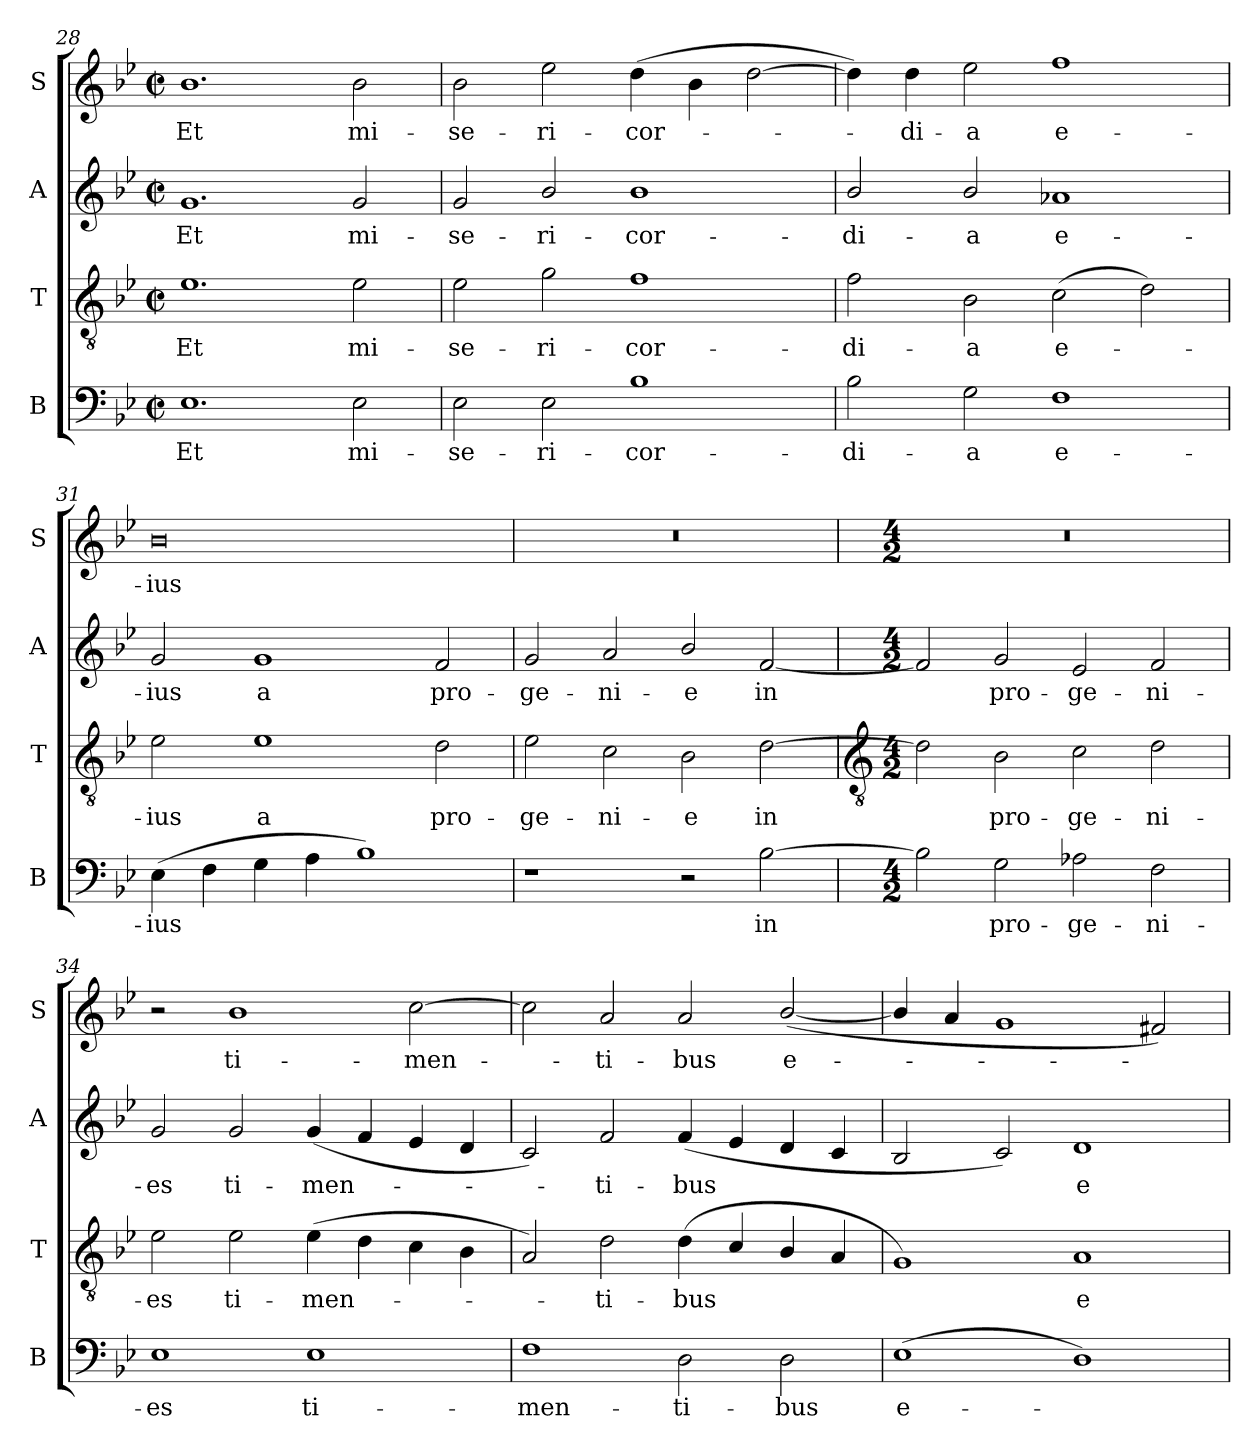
**kern	**text	**kern	**text	**kern	**text	**kern	**text
*part4	*part4	*part3	*part3	*part2	*part2	*part1	*part1
*staff4	*staff4	*staff3	*staff3	*staff2	*staff2	*staff1	*staff1
*I"B	*	*I"T	*	*I"A	*	*I"S	*
*I'B	*	*I'T	*	*I'A	*	*I'S	*
!!LO:LB:g=z
*clefF4	*	*clefGv2	*	*clefG2	*	*clefG2	*
*k[b-e-]	*	*k[b-e-]	*	*k[b-e-]	*	*k[b-e-]	*
*B-:	*	*B-:	*	*B-:	*	*B-:	*
*M4/2	*	*M4/2	*	*M4/2	*	*M4/2	*
*met(c|)	*	*met(c|)	*	*met(c|)	*	*met(c|)	*
=28	=28	=28	=28	=28	=28	=28	=28
!	!LO:LY:b	!	!LO:LY:b	!	!LO:LY:b	!	!LO:LY:b
1.E-	Et	1.e-	Et	1.g	Et	1.b-	Et
!	!LO:LY:b	!	!LO:LY:b	!	!LO:LY:b	!	!LO:LY:b
2E-	mi-	2e-	mi-	2g	mi-	2b-	mi-
=29	=29	=29	=29	=29	=29	=29	=29
!	!LO:LY:b	!	!LO:LY:b	!	!LO:LY:b	!	!LO:LY:b
2E-	-se-	2e-	-se-	2g	-se-	2b-	-se-
!	!LO:LY:b	!	!LO:LY:b	!	!LO:LY:b	!	!LO:LY:b
2E-	-ri-	2g	-ri-	2b-/	-ri-	2ee-	-ri-
!	!LO:LY:b	!	!LO:LY:b	!	!LO:LY:b	!	!LO:LY:b
1B-	-cor-	1f	-cor-	1b-	-cor-	(>4dd	-cor-
.	.	.	.	.	.	4b-	.
.	.	.	.	.	.	[2dd	.
=30	=30	=30	=30	=30	=30	=30	=30
!	!LO:LY:b	!	!LO:LY:b	!	!LO:LY:b	!	!
2B-	-di-	2f	-di-	2b-/	-di-	4dd])	.
!	!	!	!	!	!	!	!LO:LY:b
.	.	.	.	.	.	4dd	di-
!	!LO:LY:b	!	!LO:LY:b	!	!LO:LY:b	!	!LO:LY:b
2G	-a	2B-	-a	2b-/	-a	2ee-	-a
!	!LO:LY:b	!	!LO:LY:b	!	!LO:LY:b	!	!LO:LY:b
1F	e-	(>2c	e-	1a-X	e-	1ff	e-
.	.	2d)	.	.	.	.	.
=31	=31	=31	=31	=31	=31	=31	=31
!	!LO:LY:b	!	!LO:LY:b	!	!LO:LY:b	!	!LO:LY:b
(>4E-	-ius	2e-	ius	2g	-ius	0b-	-ius
4F	.	.	.	.	.	.	.
!	!	!	!LO:LY:b	!	!LO:LY:b	!	!
4G	.	1e-	a	1g	a	.	.
4A	.	.	.	.	.	.	.
1B-)	.	.	.	.	.	.	.
!	!	!	!LO:LY:b	!	!LO:LY:b	!	!
.	.	2d	pro-	2f	pro-	.	.
=32	=32	=32	=32	=32	=32	=32	=32
!	!	!	!LO:LY:b	!	!LO:LY:b	!	!
1r	.	2e-	-ge-	2g	-ge-	0r	.
!	!	!	!LO:LY:b	!	!LO:LY:b	!	!
.	.	2c	-ni-	2a	-ni-	.	.
!	!	!	!LO:LY:b	!	!LO:LY:b	!	!
2r	.	2B-	-e	2b-/	-e	.	.
!	!LO:LY:b	!	!LO:LY:b	!	!LO:LY:b	!	!
[2B-	in	[2d	in	[2f	in	.	.
!!LO:LB:g=z
=33	=33	=33	=33	=33	=33	=33	=33
*	*	*clefGv2	*	*	*	*	*
*M4/2	*	*M4/2	*	*M4/2	*	*M4/2	*
2B-]	.	2d]	.	2f]	.	0r	.
!	!LO:LY:b	!	!LO:LY:b	!	!LO:LY:b	!	!
2G	pro-	2B-	pro-	2g	pro-	.	.
!	!LO:LY:b	!	!LO:LY:b	!	!LO:LY:b	!	!
2A-X	-ge-	2c	-ge-	2e-	-ge-	.	.
!	!LO:LY:b	!	!LO:LY:b	!	!LO:LY:b	!	!
2F	-ni-	2d	-ni-	2f	-ni-	.	.
=34	=34	=34	=34	=34	=34	=34	=34
!	!LO:LY:b	!	!LO:LY:b	!	!LO:LY:b	!	!
1E-	-es	2e-	-es	2g	-es	2r	.
!	!	!	!LO:LY:b	!	!LO:LY:b	!	!LO:LY:b
.	.	2e-	ti-	2g	ti-	1b-	ti-
!	!LO:LY:b	!	!LO:LY:b	!	!LO:LY:b	!	!
1E-	ti-	(>4e-	-men-	(<4g	-men-	.	.
.	.	4d	.	4f	.	.	.
!	!	!	!	!	!	!	!LO:LY:b
.	.	4c	.	4e-	.	[2cc	-men-
.	.	4B-	.	4d	.	.	.
=35	=35	=35	=35	=35	=35	=35	=35
!	!LO:LY:b	!	!	!	!	!	!
1F	-men-	2A)	.	2c)	.	2cc]	.
!	!	!	!LO:LY:b	!	!LO:LY:b	!	!LO:LY:b
.	.	2d	ti-	2f	ti-	2a	-ti-
!	!LO:LY:b	!	!LO:LY:b	!	!LO:LY:b	!	!LO:LY:b
2D	-ti-	(<4d	-bus	(<4f	-bus	2a	-bus
.	.	4c/	.	4e-	.	.	.
!	!LO:LY:b	!	!	!	!	!	!LO:LY:b
2D	-bus	4B-/	.	4d	.	(<[2b-/	e-
.	.	4A	.	4c	.	.	.
=36	=36	=36	=36	=36	=36	=36	=36
!	!LO:LY:b	!	!	!	!	!	!
(>1E-	e-	1G)	.	2B-	.	4b-/]	.
.	.	.	.	.	.	4a	.
.	.	.	.	2c)	.	1g	.
!	!	!	!LO:LY:b	!	!LO:LY:b	!	!
1D)	.	1A	e-	1d	e-	.	.
.	.	.	.	.	.	2f#X)	.
=	=	=	=	=	=	=	=
*-	*-	*-	*-	*-	*-	*-	*-
